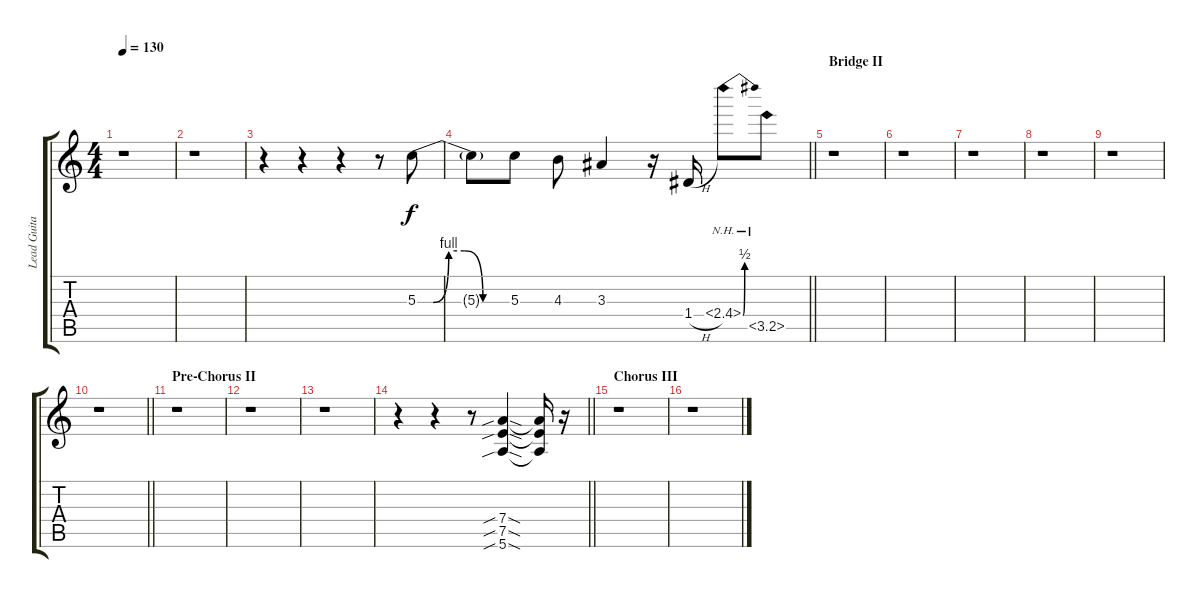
\track ("Lead Guitar 1" "Lead Guita") {instrument overdrivenguitar}
\staff {score tabs}
\tuning (E4 B3 G3 D3 A2 E2) {hide}
\ts (4 4)
\tempo 130
\clef g2
\ks c
r.1{dy fff} |
r.1 |
r.4 r.4 r.4 r.8 5.3{be (custom 0 0 10 0 20 4 30 4 42 0 60 0)}.8{dy f} |
\barLineRight lightlight
5.3{t}.8 5.3.8 4.3.8 3.3.4 r.16 1.4{h}.16 2.4{be (bend 0 0 60 2) nh}.8 3.5{nh}.8 |
\section ("" "Bridge II")
r.1 |
r.1 |
r.1 |
r.1 |
r.1 |
\barLineRight lightlight
r.1 |
\section ("" "Pre-Chorus II")
r.1 |
r.1 |
r.1 |
\barLineRight lightlight
r.4 r.4 r.8 (7.4{sib sod} 7.5{sib sod} 5.6{sib sod}).4 (7.4{t} 7.5{t} 5.6{t}).16 r.16 |
\section ("" "Chorus III")
r.1 |
r.1
